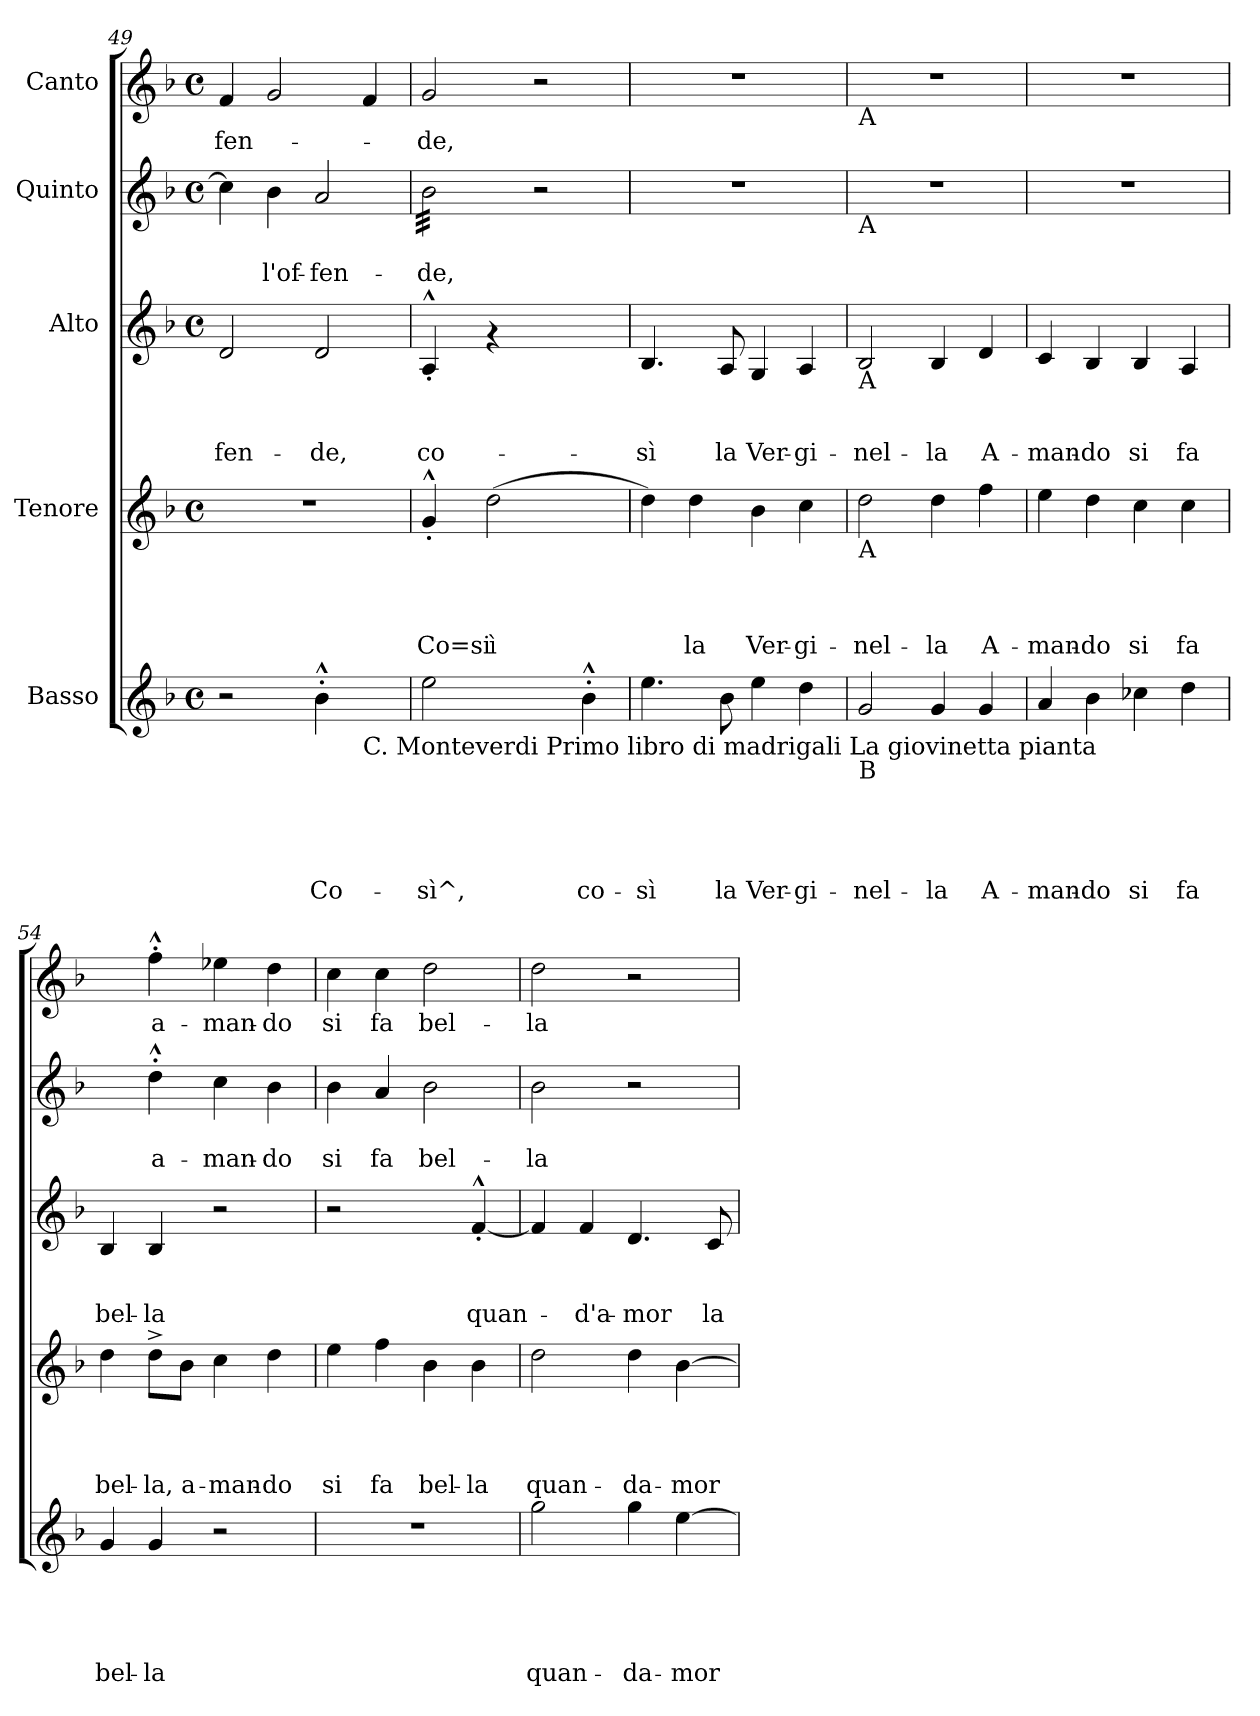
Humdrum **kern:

**kern	**text	**text	**text	**text	**text	**kern	**text	**text	**text	**text	**kern	**text	**text	**text	**kern	**text	**text	**kern	**text
*part5	*part5	*part5	*part5	*part5	*part5	*part4	*part4	*part4	*part4	*part4	*part3	*part3	*part3	*part3	*part2	*part2	*part2	*part1	*part1
*staff5	*staff5	*staff5	*staff5	*staff5	*staff5	*staff4	*staff4	*staff4	*staff4	*staff4	*staff3	*staff3	*staff3	*staff3	*staff2	*staff2	*staff2	*staff1	*staff1
*I"Basso	*	*	*	*	*	*I"Tenore	*	*	*	*	*I"Alto	*	*	*	*I"Quinto	*	*	*I"Canto	*
*clefG2	*	*	*	*	*	*clefG2	*	*	*	*	*clefG2	*	*	*	*clefG2	*	*	*clefG2	*
*k[b-]	*	*	*	*	*	*k[b-]	*	*	*	*	*k[b-]	*	*	*	*k[b-]	*	*	*k[b-]	*
*F:	*	*	*	*	*	*F:	*	*	*	*	*F:	*	*	*	*F:	*	*	*F:	*
*M4/4	*	*	*	*	*	*M4/4	*	*	*	*	*M4/4	*	*	*	*M4/4	*	*	*M4/4	*
*met(c)	*	*	*	*	*	*met(c)	*	*	*	*	*met(c)	*	*	*	*met(c)	*	*	*met(c)	*
=49	=49	=49	=49	=49	=49	=49	=49	=49	=49	=49	=49	=49	=49	=49	=49	=49	=49	=49	=49
!	!	!	!	!	!	!	!	!	!	!	!	!	!	!LO:LY:b	!	!	!	!	!LO:LY:b
2r	.	.	.	.	.	1r	.	.	.	.	2d/	.	.	-fen-	4cc\]	.	.	4f/	-fen-
!	!	!	!	!	!	!	!	!	!	!	!	!	!	!	!	!	!LO:LY:b	!	!
.	.	.	.	.	.	.	.	.	.	.	.	.	.	.	4b-\	.	l'of-	2g/	.
!	!	!	!	!	!LO:LY:b	!	!	!	!	!	!	!	!	!LO:LY:b	!	!	!LO:LY:b	!	!
4b-^^>'>\	.	.	.	.	Co-	.	.	.	.	.	2d/	.	.	-de,	2a/	.	-fen-	.	.
!LO:TX:b:t=C. Monteverdi Primo libro di madrigali La giovinetta pianta	!	!	!	!	!	!	!	!	!	!	!	!	!	!	!	!	!	!	!
4ryy	.	.	.	.	.	.	.	.	.	.	.	.	.	.	.	.	.	4f/	.
=50	=50	=50	=50	=50	=50	=50	=50	=50	=50	=50	=50	=50	=50	=50	=50	=50	=50	=50	=50
!	!	!	!	!	!LO:LY:b	!	!	!	!	!LO:LY:b	!	!	!	!LO:LY:b	!	!	!LO:LY:b	!	!LO:LY:b
*	*	*	*	*	*	*	*	*	*	*	*	*	*	*	*tremolo	*	*	*	*
2ee\	.	.	.	.	-sì^,	4g^^<'</	.	.	.	Co=si	4A^^<'</	.	.	co-	32b-\LLL	.	-de,	2g/	-de,
.	.	.	.	.	.	.	.	.	.	.	.	.	.	.	32b-\	.	.	.	.
.	.	.	.	.	.	.	.	.	.	.	.	.	.	.	32b-\	.	.	.	.
.	.	.	.	.	.	.	.	.	.	.	.	.	.	.	32b-\	.	.	.	.
.	.	.	.	.	.	.	.	.	.	.	.	.	.	.	32b-\	.	.	.	.
.	.	.	.	.	.	.	.	.	.	.	.	.	.	.	32b-\	.	.	.	.
.	.	.	.	.	.	.	.	.	.	.	.	.	.	.	32b-\	.	.	.	.
.	.	.	.	.	.	.	.	.	.	.	.	.	.	.	32b-\	.	.	.	.
!	!	!	!	!	!	!	!	!	!	!LO:LY:b	!	!	!	!	!	!	!	!	!
.	.	.	.	.	.	(>2dd\	.	.	.	ì	4rf	.	.	.	32b-\	.	.	.	.
.	.	.	.	.	.	.	.	.	.	.	.	.	.	.	32b-\	.	.	.	.
.	.	.	.	.	.	.	.	.	.	.	.	.	.	.	32b-\	.	.	.	.
.	.	.	.	.	.	.	.	.	.	.	.	.	.	.	32b-\	.	.	.	.
.	.	.	.	.	.	.	.	.	.	.	.	.	.	.	32b-\	.	.	.	.
.	.	.	.	.	.	.	.	.	.	.	.	.	.	.	32b-\	.	.	.	.
.	.	.	.	.	.	.	.	.	.	.	.	.	.	.	32b-\	.	.	.	.
.	.	.	.	.	.	.	.	.	.	.	.	.	.	.	32b-\JJJ	.	.	.	.
*	*	*	*	*	*	*	*	*	*	*	*	*	*	*	*Xtremolo	*	*	*	*
4ryy	.	.	.	.	.	.	.	.	.	.	2ryy	.	.	.	2r	.	.	2r	.
!	!	!	!	!	!LO:LY:b	!	!	!	!	!	!	!	!	!	!	!	!	!	!
4b-^^>'>\	.	.	.	.	co-	4ryy	.	.	.	.	.	.	.	.	.	.	.	.	.
=51	=51	=51	=51	=51	=51	=51	=51	=51	=51	=51	=51	=51	=51	=51	=51	=51	=51	=51	=51
!	!	!	!	!	!LO:LY:b	!	!	!	!	!	!	!	!	!LO:LY:b	!	!	!	!	!
4.ee\	.	.	.	.	-sì	4dd\)	.	.	.	.	4.B-/	.	.	-sì	1r	.	.	1r	.
!	!	!	!	!	!	!	!	!	!	!LO:LY:b	!	!	!	!	!	!	!	!	!
.	.	.	.	.	.	4dd\	.	.	.	la	.	.	.	.	.	.	.	.	.
!	!	!	!	!	!LO:LY:b	!	!	!	!	!	!	!	!	!LO:LY:b	!	!	!	!	!
8b-\	.	.	.	.	la	.	.	.	.	.	8A/	.	.	la	.	.	.	.	.
!	!	!	!	!	!LO:LY:b	!	!	!	!	!LO:LY:b	!	!	!	!LO:LY:b	!	!	!	!	!
4ee\	.	.	.	.	Ver-	4b-\	.	.	.	Ver-	4G/	.	.	Ver-	.	.	.	.	.
!	!	!	!	!	!LO:LY:b	!	!	!	!	!LO:LY:b	!	!	!	!LO:LY:b	!	!	!	!	!
4dd\	.	.	.	.	-gi-	4cc\	.	.	.	-gi-	4A/	.	.	-gi-	.	.	.	.	.
!!LO:PB:g=z
=52	=52	=52	=52	=52	=52	=52	=52	=52	=52	=52	=52	=52	=52	=52	=52	=52	=52	=52	=52
!	!	!	!	!	!	!	!	!	!	!	!	!	!	!	!	!	!	!LO:TX:b:t=A	!
!	!	!	!	!	!	!	!	!	!	!	!	!	!	!	!LO:TX:b:t=A	!	!	!	!
!	!	!	!	!	!	!	!	!	!	!	!LO:TX:b:t=A	!	!	!	!	!	!	!	!
!	!	!	!	!	!	!LO:TX:b:t=A	!	!	!	!	!	!	!	!	!	!	!	!	!
!LO:TX:b:t=B	!	!	!	!	!	!	!	!	!	!	!	!	!	!	!	!	!	!	!
!	!	!	!	!	!LO:LY:b	!	!	!	!	!LO:LY:b	!	!	!	!LO:LY:b	!	!	!	!	!
2g/	.	.	.	.	-nel-	2dd\	.	.	.	-nel-	2B-/	.	.	-nel-	1r	.	.	1r	.
!	!	!	!	!	!LO:LY:b	!	!	!	!	!LO:LY:b	!	!	!	!LO:LY:b	!	!	!	!	!
4g/	.	.	.	.	-la	4dd\	.	.	.	-la	4B-/	.	.	-la	.	.	.	.	.
!	!	!	!	!	!LO:LY:b	!	!	!	!	!LO:LY:b	!	!	!	!LO:LY:b	!	!	!	!	!
4g/	.	.	.	.	A-	4ff\	.	.	.	A-	4d/	.	.	A-	.	.	.	.	.
=53	=53	=53	=53	=53	=53	=53	=53	=53	=53	=53	=53	=53	=53	=53	=53	=53	=53	=53	=53
!	!	!	!	!	!LO:LY:b	!	!	!	!	!LO:LY:b	!	!	!	!LO:LY:b	!	!	!	!	!
4a/	.	.	.	.	-man-	4ee\	.	.	.	-man-	4c/	.	.	-man-	1r	.	.	1r	.
!	!	!	!	!	!LO:LY:b	!	!	!	!	!LO:LY:b	!	!	!	!LO:LY:b	!	!	!	!	!
4b-\	.	.	.	.	-do	4dd\	.	.	.	-do	4B-/	.	.	-do	.	.	.	.	.
!	!	!	!	!	!LO:LY:b	!	!	!	!	!LO:LY:b	!	!	!	!LO:LY:b	!	!	!	!	!
4cc-X\	.	.	.	.	si	4cc\	.	.	.	si	4B-/	.	.	si	.	.	.	.	.
!	!	!	!	!	!LO:LY:b	!	!	!	!	!LO:LY:b	!	!	!	!LO:LY:b	!	!	!	!	!
4dd\	.	.	.	.	fa	4cc\	.	.	.	fa	4A/	.	.	fa	.	.	.	.	.
=54	=54	=54	=54	=54	=54	=54	=54	=54	=54	=54	=54	=54	=54	=54	=54	=54	=54	=54	=54
!	!	!	!	!	!LO:LY:b	!	!	!	!	!LO:LY:b	!	!	!	!LO:LY:b	!	!	!	!	!
4g/	.	.	.	.	bel-	4dd\	.	.	.	bel-	4B-/	.	.	bel-	4ryy	.	.	4ryy	.
!	!	!	!	!	!LO:LY:b	!	!	!	!	!LO:LY:b	!	!	!	!LO:LY:b	!	!	!LO:LY:b	!	!LO:LY:b
4g/	.	.	.	.	-la	8dd^>\L	.	.	.	-la,	4B-/	.	.	-la	4dd^^>'>\	.	a-	4ff^^>'>\	a-
!	!	!	!	!	!	!	!	!	!	!LO:LY:b	!	!	!	!	!	!	!	!	!
.	.	.	.	.	.	8b-\J	.	.	.	a-	.	.	.	.	.	.	.	.	.
!	!	!	!	!	!	!	!	!	!	!LO:LY:b	!	!	!	!	!	!	!LO:LY:b	!	!LO:LY:b
2r	.	.	.	.	.	4cc\	.	.	.	-man-	2r	.	.	.	4cc\	.	-man-	4ee-X\	-man-
!	!	!	!	!	!	!	!	!	!	!LO:LY:b	!	!	!	!	!	!	!LO:LY:b	!	!LO:LY:b
.	.	.	.	.	.	4dd\	.	.	.	-do	.	.	.	.	4b-\	.	-do	4dd\	-do
=55	=55	=55	=55	=55	=55	=55	=55	=55	=55	=55	=55	=55	=55	=55	=55	=55	=55	=55	=55
!	!	!	!	!	!	!	!	!	!	!LO:LY:b	!	!	!	!	!	!	!LO:LY:b	!	!LO:LY:b
1r	.	.	.	.	.	4ee\	.	.	.	si	2r	.	.	.	4b-\	.	si	4cc\	si
!	!	!	!	!	!	!	!	!	!	!LO:LY:b	!	!	!	!	!	!	!LO:LY:b	!	!LO:LY:b
.	.	.	.	.	.	4ff\	.	.	.	fa	.	.	.	.	4a/	.	fa	4cc\	fa
!	!	!	!	!	!	!	!	!	!	!LO:LY:b	!	!	!	!	!	!	!LO:LY:b	!	!LO:LY:b
.	.	.	.	.	.	4b-\	.	.	.	bel-	4ryy	.	.	.	2b-\	.	bel-	2dd\	bel-
!	!	!	!	!	!	!	!	!	!	!LO:LY:b	!	!	!	!LO:LY:b	!	!	!	!	!
.	.	.	.	.	.	4b-\	.	.	.	-la	[<4f^^<'</	.	.	quan-	.	.	.	.	.
=56	=56	=56	=56	=56	=56	=56	=56	=56	=56	=56	=56	=56	=56	=56	=56	=56	=56	=56	=56
!	!	!	!	!	!LO:LY:b	!	!	!	!	!LO:LY:b	!	!	!	!	!	!	!LO:LY:b	!	!LO:LY:b
2gg\	.	.	.	.	quan-	2dd\	.	.	.	quan-	4f/]	.	.	.	2b-\	.	-la	2dd\	-la
!	!	!	!	!	!	!	!	!	!	!	!	!	!	!LO:LY:b	!	!	!	!	!
.	.	.	.	.	.	.	.	.	.	.	4f/	.	.	-d'a-	.	.	.	.	.
!	!	!	!	!	!LO:LY:b	!	!	!	!	!LO:LY:b	!	!	!	!LO:LY:b	!	!	!	!	!
4gg\	.	.	.	.	-da-	4dd\	.	.	.	-da-	4.d/	.	.	-mor	2r	.	.	2r	.
!	!	!	!	!	!LO:LY:b	!	!	!	!	!LO:LY:b	!	!	!	!	!	!	!	!	!
[>4ee\	.	.	.	.	-mor	[>4b-\	.	.	.	-mor	.	.	.	.	.	.	.	.	.
!	!	!	!	!	!	!	!	!	!	!	!	!	!	!LO:LY:b	!	!	!	!	!
.	.	.	.	.	.	.	.	.	.	.	8c/	.	.	la	.	.	.	.	.
=	=	=	=	=	=	=	=	=	=	=	=	=	=	=	=	=	=	=	=
*-	*-	*-	*-	*-	*-	*-	*-	*-	*-	*-	*-	*-	*-	*-	*-	*-	*-	*-	*-
